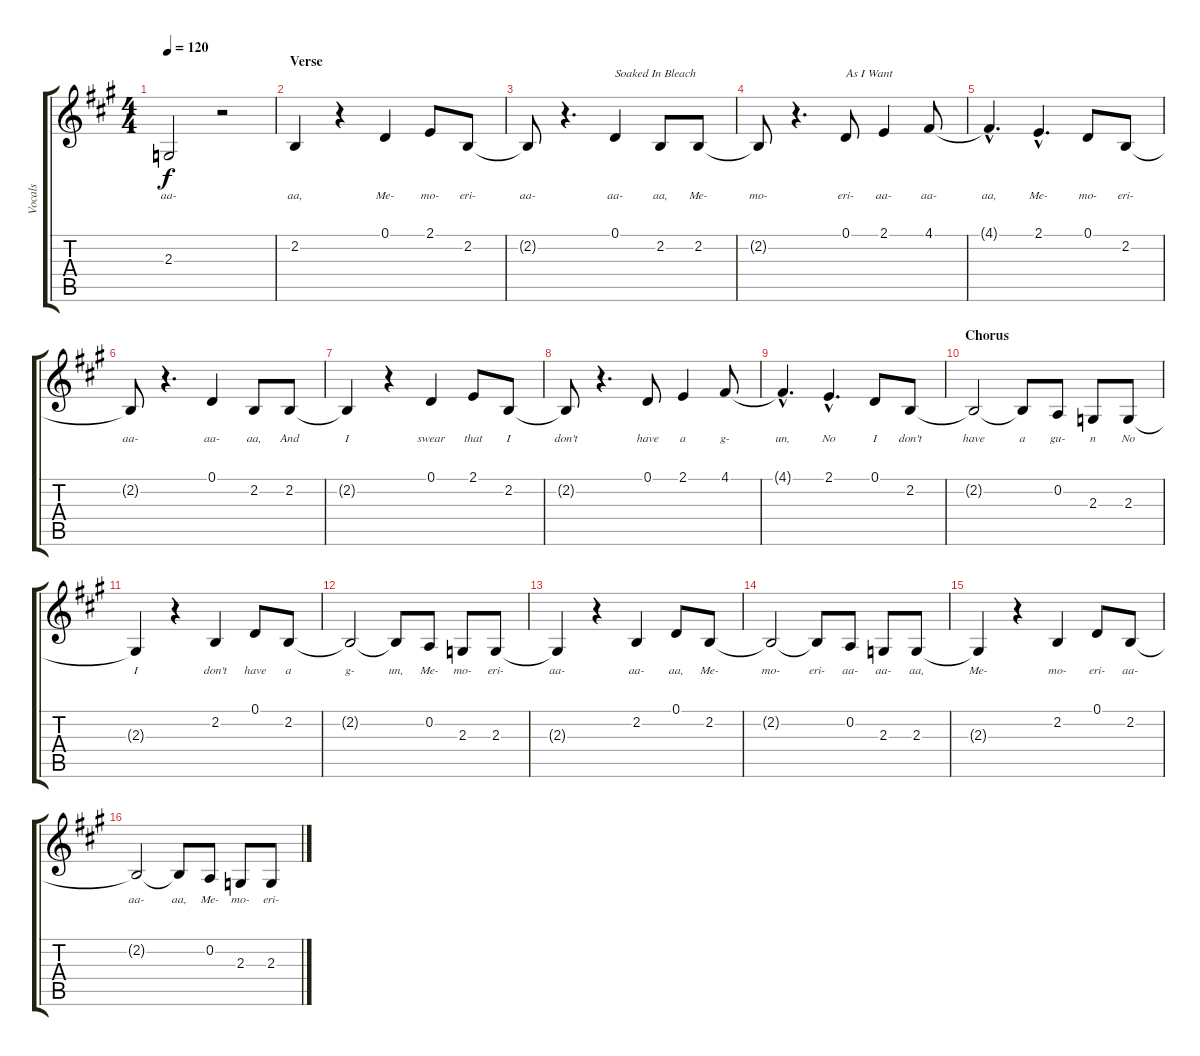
\track ("Vocals" "Vocals") {instrument lead8bassandlead}
\staff {score tabs}
\tuning (D4 A3 F3 C3 G2 D2) {hide}
\ts (4 4)
\tempo 120
\clef g2
\ks a
2.3{t}.2{lyrics (0 "aa-") lyrics (1 "") lyrics (2 "") lyrics (3 "") lyrics (4 "") dy f} r.2 |
\section ("" "Verse")
2.2.4{lyrics (0 "aa,") lyrics (1 "") lyrics (2 "") lyrics (3 "") lyrics (4 "")} r.4 0.1.4{lyrics (0 "Me-") lyrics (1 "") lyrics (2 "") lyrics (3 "") lyrics (4 "")} 2.1.8{lyrics (0 "mo-") lyrics (1 "") lyrics (2 "") lyrics (3 "") lyrics (4 "")} 2.2.8{lyrics (0 "eri-") lyrics (1 "") lyrics (2 "") lyrics (3 "") lyrics (4 "")} |
2.2{t}.8{lyrics (0 "aa-") lyrics (1 "") lyrics (2 "") lyrics (3 "") lyrics (4 "")} r.4{d} 0.1.4{txt "Soaked In Bleach" lyrics (0 "aa-") lyrics (1 "") lyrics (2 "") lyrics (3 "") lyrics (4 "")} 2.2.8{lyrics (0 "aa,") lyrics (1 "") lyrics (2 "") lyrics (3 "") lyrics (4 "")} 2.2.8{lyrics (0 "Me-") lyrics (1 "") lyrics (2 "") lyrics (3 "") lyrics (4 "")} |
2.2{t}.8{lyrics (0 "mo-") lyrics (1 "") lyrics (2 "") lyrics (3 "") lyrics (4 "")} r.4{d} 0.1.8{txt "As I Want" lyrics (0 "eri-") lyrics (1 "") lyrics (2 "") lyrics (3 "") lyrics (4 "")} 2.1.4{lyrics (0 "aa-") lyrics (1 "") lyrics (2 "") lyrics (3 "") lyrics (4 "")} 4.1.8{lyrics (0 "aa-") lyrics (1 "") lyrics (2 "") lyrics (3 "") lyrics (4 "")} |
4.1{hac t}.4{d lyrics (0 "aa,") lyrics (1 "") lyrics (2 "") lyrics (3 "") lyrics (4 "")} 2.1{hac}.4{d lyrics (0 "Me-") lyrics (1 "") lyrics (2 "") lyrics (3 "") lyrics (4 "")} 0.1.8{lyrics (0 "mo-") lyrics (1 "") lyrics (2 "") lyrics (3 "") lyrics (4 "")} 2.2.8{lyrics (0 "eri-") lyrics (1 "") lyrics (2 "") lyrics (3 "") lyrics (4 "")} |
2.2{t}.8{lyrics (0 "aa-") lyrics (1 "") lyrics (2 "") lyrics (3 "") lyrics (4 "")} r.4{d} 0.1.4{lyrics (0 "aa-") lyrics (1 "") lyrics (2 "") lyrics (3 "") lyrics (4 "")} 2.2.8{lyrics (0 "aa,") lyrics (1 "") lyrics (2 "") lyrics (3 "") lyrics (4 "")} 2.2.8{lyrics (0 "And") lyrics (1 "") lyrics (2 "") lyrics (3 "") lyrics (4 "")} |
2.2{t}.4{lyrics (0 "I") lyrics (1 "") lyrics (2 "") lyrics (3 "") lyrics (4 "")} r.4 0.1.4{lyrics (0 "swear") lyrics (1 "") lyrics (2 "") lyrics (3 "") lyrics (4 "")} 2.1.8{lyrics (0 "that") lyrics (1 "") lyrics (2 "") lyrics (3 "") lyrics (4 "")} 2.2.8{lyrics (0 "I") lyrics (1 "") lyrics (2 "") lyrics (3 "") lyrics (4 "")} |
2.2{t}.8{lyrics (0 "don't") lyrics (1 "") lyrics (2 "") lyrics (3 "") lyrics (4 "")} r.4{d} 0.1.8{lyrics (0 "have") lyrics (1 "") lyrics (2 "") lyrics (3 "") lyrics (4 "")} 2.1.4{lyrics (0 "a") lyrics (1 "") lyrics (2 "") lyrics (3 "") lyrics (4 "")} 4.1.8{lyrics (0 "g-") lyrics (1 "") lyrics (2 "") lyrics (3 "") lyrics (4 "")} |
4.1{hac t}.4{d lyrics (0 "un,") lyrics (1 "") lyrics (2 "") lyrics (3 "") lyrics (4 "")} 2.1{hac}.4{d lyrics (0 "No") lyrics (1 "") lyrics (2 "") lyrics (3 "") lyrics (4 "")} 0.1.8{lyrics (0 "I") lyrics (1 "") lyrics (2 "") lyrics (3 "") lyrics (4 "")} 2.2.8{lyrics (0 "don't") lyrics (1 "") lyrics (2 "") lyrics (3 "") lyrics (4 "")} |
\section ("" "Chorus")
2.2{t}.2{lyrics (0 "have") lyrics (1 "") lyrics (2 "") lyrics (3 "") lyrics (4 "")} 2.2{t}.8{lyrics (0 "a") lyrics (1 "") lyrics (2 "") lyrics (3 "") lyrics (4 "")} 0.2.8{lyrics (0 "gu-") lyrics (1 "") lyrics (2 "") lyrics (3 "") lyrics (4 "")} 2.3.8{lyrics (0 "n") lyrics (1 "") lyrics (2 "") lyrics (3 "") lyrics (4 "")} 2.3.8{lyrics (0 "No") lyrics (1 "") lyrics (2 "") lyrics (3 "") lyrics (4 "")} |
2.3{t}.4{lyrics (0 "I") lyrics (1 "") lyrics (2 "") lyrics (3 "") lyrics (4 "")} r.4 2.2.4{lyrics (0 "don't") lyrics (1 "") lyrics (2 "") lyrics (3 "") lyrics (4 "")} 0.1.8{lyrics (0 "have") lyrics (1 "") lyrics (2 "") lyrics (3 "") lyrics (4 "")} 2.2.8{lyrics (0 "a") lyrics (1 "") lyrics (2 "") lyrics (3 "") lyrics (4 "")} |
2.2{t}.2{lyrics (0 "g-") lyrics (1 "") lyrics (2 "") lyrics (3 "") lyrics (4 "")} 2.2{t}.8{lyrics (0 "un,") lyrics (1 "") lyrics (2 "") lyrics (3 "") lyrics (4 "")} 0.2.8{lyrics (0 "Me-") lyrics (1 "") lyrics (2 "") lyrics (3 "") lyrics (4 "")} 2.3.8{lyrics (0 "mo-") lyrics (1 "") lyrics (2 "") lyrics (3 "") lyrics (4 "")} 2.3.8{lyrics (0 "eri-") lyrics (1 "") lyrics (2 "") lyrics (3 "") lyrics (4 "")} |
2.3{t}.4{lyrics (0 "aa-") lyrics (1 "") lyrics (2 "") lyrics (3 "") lyrics (4 "")} r.4 2.2.4{lyrics (0 "aa-") lyrics (1 "") lyrics (2 "") lyrics (3 "") lyrics (4 "")} 0.1.8{lyrics (0 "aa,") lyrics (1 "") lyrics (2 "") lyrics (3 "") lyrics (4 "")} 2.2.8{lyrics (0 "Me-") lyrics (1 "") lyrics (2 "") lyrics (3 "") lyrics (4 "")} |
2.2{t}.2{lyrics (0 "mo-") lyrics (1 "") lyrics (2 "") lyrics (3 "") lyrics (4 "")} 2.2{t}.8{lyrics (0 "eri-") lyrics (1 "") lyrics (2 "") lyrics (3 "") lyrics (4 "")} 0.2.8{lyrics (0 "aa-") lyrics (1 "") lyrics (2 "") lyrics (3 "") lyrics (4 "")} 2.3.8{lyrics (0 "aa-") lyrics (1 "") lyrics (2 "") lyrics (3 "") lyrics (4 "")} 2.3.8{lyrics (0 "aa,") lyrics (1 "") lyrics (2 "") lyrics (3 "") lyrics (4 "")} |
2.3{t}.4{lyrics (0 "Me-") lyrics (1 "") lyrics (2 "") lyrics (3 "") lyrics (4 "")} r.4 2.2.4{lyrics (0 "mo-") lyrics (1 "") lyrics (2 "") lyrics (3 "") lyrics (4 "")} 0.1.8{lyrics (0 "eri-") lyrics (1 "") lyrics (2 "") lyrics (3 "") lyrics (4 "")} 2.2.8{lyrics (0 "aa-") lyrics (1 "") lyrics (2 "") lyrics (3 "") lyrics (4 "")} |
2.2{t}.2{lyrics (0 "aa-") lyrics (1 "") lyrics (2 "") lyrics (3 "") lyrics (4 "")} 2.2{t}.8{lyrics (0 "aa,") lyrics (1 "") lyrics (2 "") lyrics (3 "") lyrics (4 "")} 0.2.8{lyrics (0 "Me-") lyrics (1 "") lyrics (2 "") lyrics (3 "") lyrics (4 "")} 2.3.8{lyrics (0 "mo-") lyrics (1 "") lyrics (2 "") lyrics (3 "") lyrics (4 "")} 2.3.8{lyrics (0 "eri-") lyrics (1 "") lyrics (2 "") lyrics (3 "") lyrics (4 "")}
